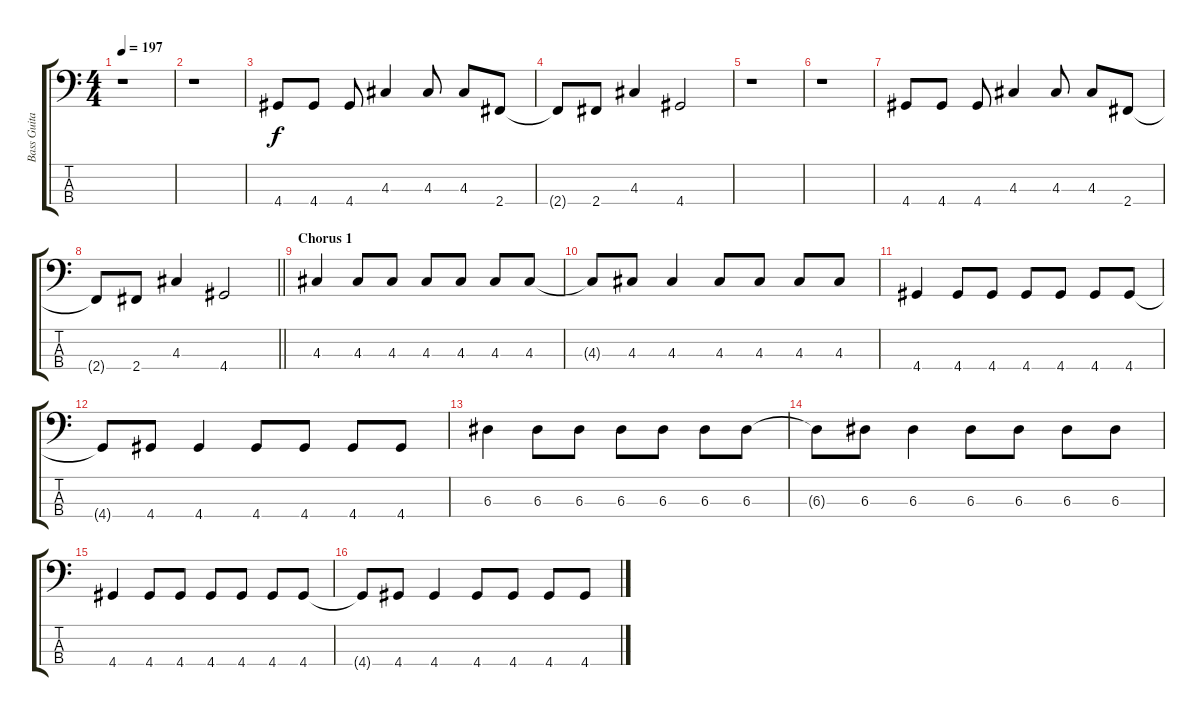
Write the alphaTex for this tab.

\track ("Bass Guitar" "Bass Guita") {instrument electricbasspick}
\staff {score tabs}
\tuning (G2 D2 A1 E1) {hide}
\ts (4 4)
\tempo 197
\clef f4
\ks c
r.1{dy f} |
r.1 |
4.4.8 4.4.8 4.4.8 4.3.4 4.3.8 4.3.8 2.4.8 |
2.4{t}.8 2.4.8 4.3.4 4.4.2 |
r.1 |
r.1 |
4.4.8 4.4.8 4.4.8 4.3.4 4.3.8 4.3.8 2.4.8 |
\barLineRight lightlight
2.4{t}.8 2.4.8 4.3.4 4.4.2 |
\section ("" "Chorus 1")
4.3.4 4.3.8 4.3.8 4.3.8 4.3.8 4.3.8 4.3.8 |
4.3{t}.8 4.3.8 4.3.4 4.3.8 4.3.8 4.3.8 4.3.8 |
4.4.4 4.4.8 4.4.8 4.4.8 4.4.8 4.4.8 4.4.8 |
4.4{t}.8 4.4.8 4.4.4 4.4.8 4.4.8 4.4.8 4.4.8 |
6.3.4 6.3.8 6.3.8 6.3.8 6.3.8 6.3.8 6.3.8 |
6.3{t}.8 6.3.8 6.3.4 6.3.8 6.3.8 6.3.8 6.3.8 |
4.4.4 4.4.8 4.4.8 4.4.8 4.4.8 4.4.8 4.4.8 |
4.4{t}.8 4.4.8 4.4.4 4.4.8 4.4.8 4.4.8 4.4.8
